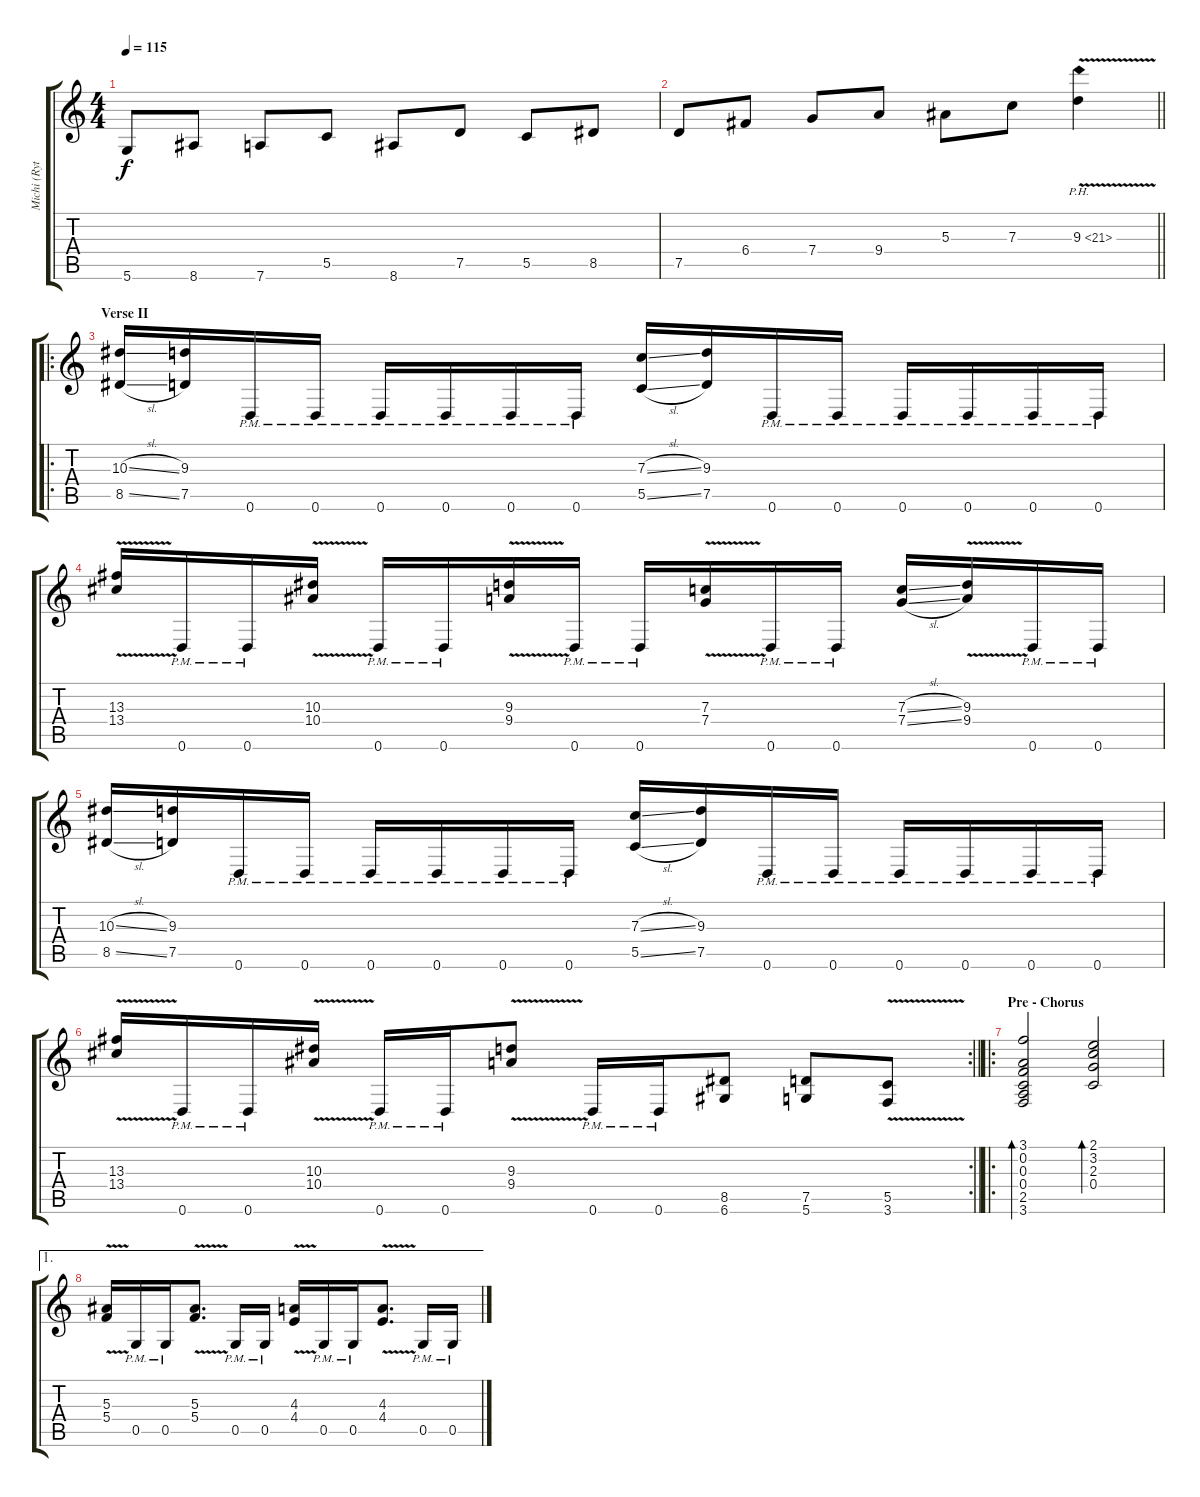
\track ("Michi (Rythm Guitar I)" "Michi (Ryt") {instrument distortionguitar}
\staff {score tabs}
\tuning (D4 A3 F3 C3 G2 D2) {hide}
\ts (4 4)
\tempo 115
\clef g2
\ks c
5.6.8{dy f} 8.6.8 7.6.8 5.5.8 8.6.8 7.5.8 5.5.8 8.5.8 |
\barLineRight lightlight
7.5.8 6.4.8 7.4.8 9.4.8 5.3.8 7.3.8 9.3{ph 12 v}.4 |
\ro
\section ("" "Verse II")
(10.3{sl} 8.5{sl}).16{volume 13 balance 0 instrument distortionguitar} (9.3 7.5).16 0.6{pm}.16 0.6{pm}.16 0.6{pm}.16 0.6{pm}.16 0.6{pm}.16 0.6{pm}.16 (7.3{sl} 5.5{sl}).16 (9.3 7.5).16 0.6{pm}.16 0.6{pm}.16 0.6{pm}.16 0.6{pm}.16 0.6{pm}.16 0.6{pm}.16 |
(13.3{v} 13.4{v}).16 0.6{pm}.16 0.6{pm}.16 (10.3{v} 10.4{v}).16 0.6{pm}.16 0.6{pm}.16 (9.3{v} 9.4{v}).16 0.6{pm}.16 0.6{pm}.16 (7.3{v} 7.4{v}).16 0.6{pm}.16 0.6{pm}.16 (7.3{sl} 7.4{sl}).16 (9.3{v} 9.4{v}).16 0.6{pm}.16 0.6{pm}.16 |
(10.3{sl} 8.5{sl}).16 (9.3 7.5).16 0.6{pm}.16 0.6{pm}.16 0.6{pm}.16 0.6{pm}.16 0.6{pm}.16 0.6{pm}.16 (7.3{sl} 5.5{sl}).16 (9.3 7.5).16 0.6{pm}.16 0.6{pm}.16 0.6{pm}.16 0.6{pm}.16 0.6{pm}.16 0.6{pm}.16 |
\rc 2
\barLineRight lightlight
(13.3{v} 13.4{v}).16 0.6{pm}.16 0.6{pm}.16 (10.3{v} 10.4{v}).16 0.6{pm}.16 0.6{pm}.16 (9.3{v} 9.4{v}).8 0.6{pm}.16 0.6{pm}.16 (8.5 6.6).8 (7.5 5.6).8 (5.5{v} 3.6{v}).8 |
\ro
\section ("" "Pre - Chorus")
(3.1 0.2 0.3 0.4 2.5 3.6).2{bd 60} (2.1 3.2 2.3 0.4).2{bd 60} |
\ae 1
(5.3{v} 5.4{v}).16 0.5{pm}.16 0.5{pm}.16 (5.3{v} 5.4{v}).8{d} 0.5{pm}.16 0.5{pm}.16 (4.3{v} 4.4{v}).16 0.5{pm}.16 0.5{pm}.16 (4.3{v} 4.4{v}).8{d} 0.5{pm}.16 0.5{pm}.16
